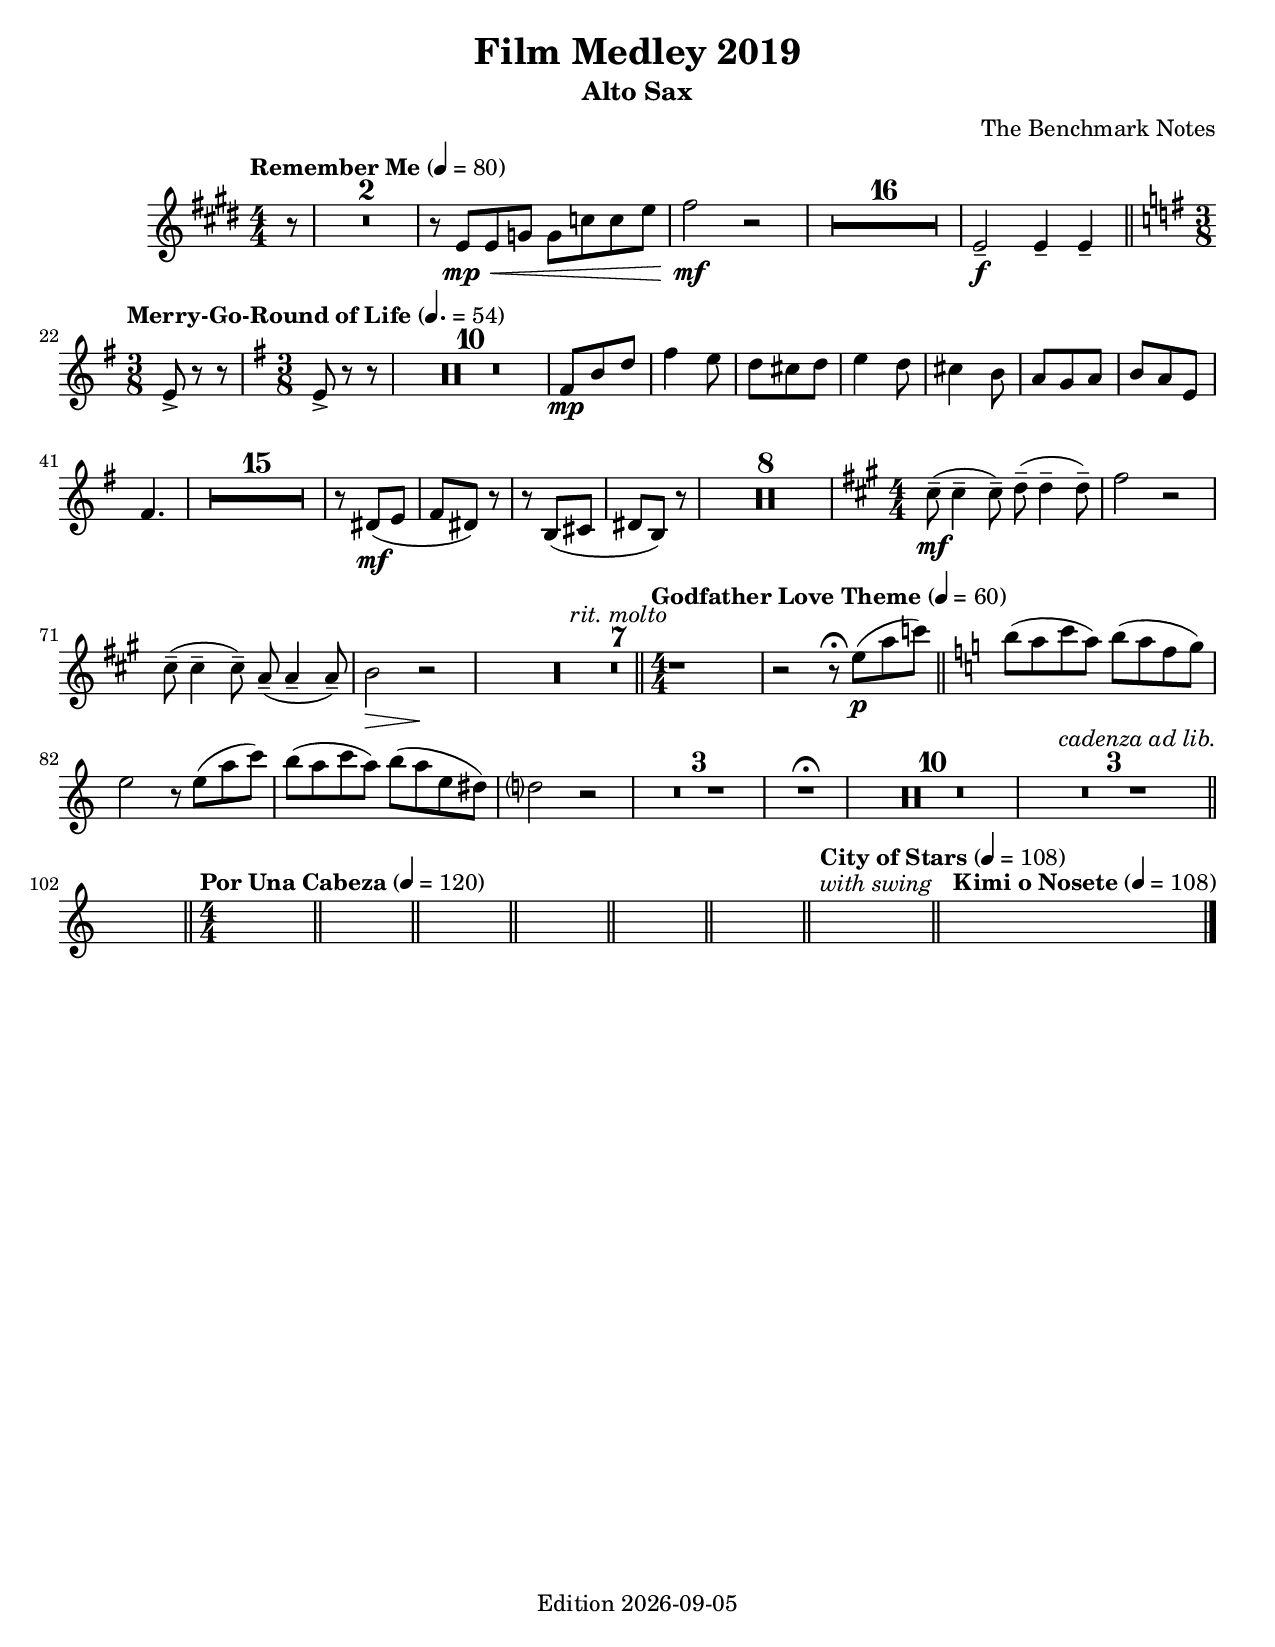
\version "2.18.2"
\include "header.ly"
\include "Tempo.ly"
\include "RememberMeNotes.ly"
\include "MerryGoRoundNotes.ly"
\include "GodfatherNotes.ly"

#(set-default-paper-size "letter")

\header {
  instrument = "Alto Sax"
}

\score {
  \new Staff {
    \clef treble
    \numericTimeSignature
    \compressFullBarRests
    \accidentalStyle modern-cautionary
    <<
      \transpose ef c' \removeWithTag #'single {
        \RememberMeSax
        \MerryGoRoundSax
        \GodfatherSax
      }
      \Tempo
    >>
  }
}